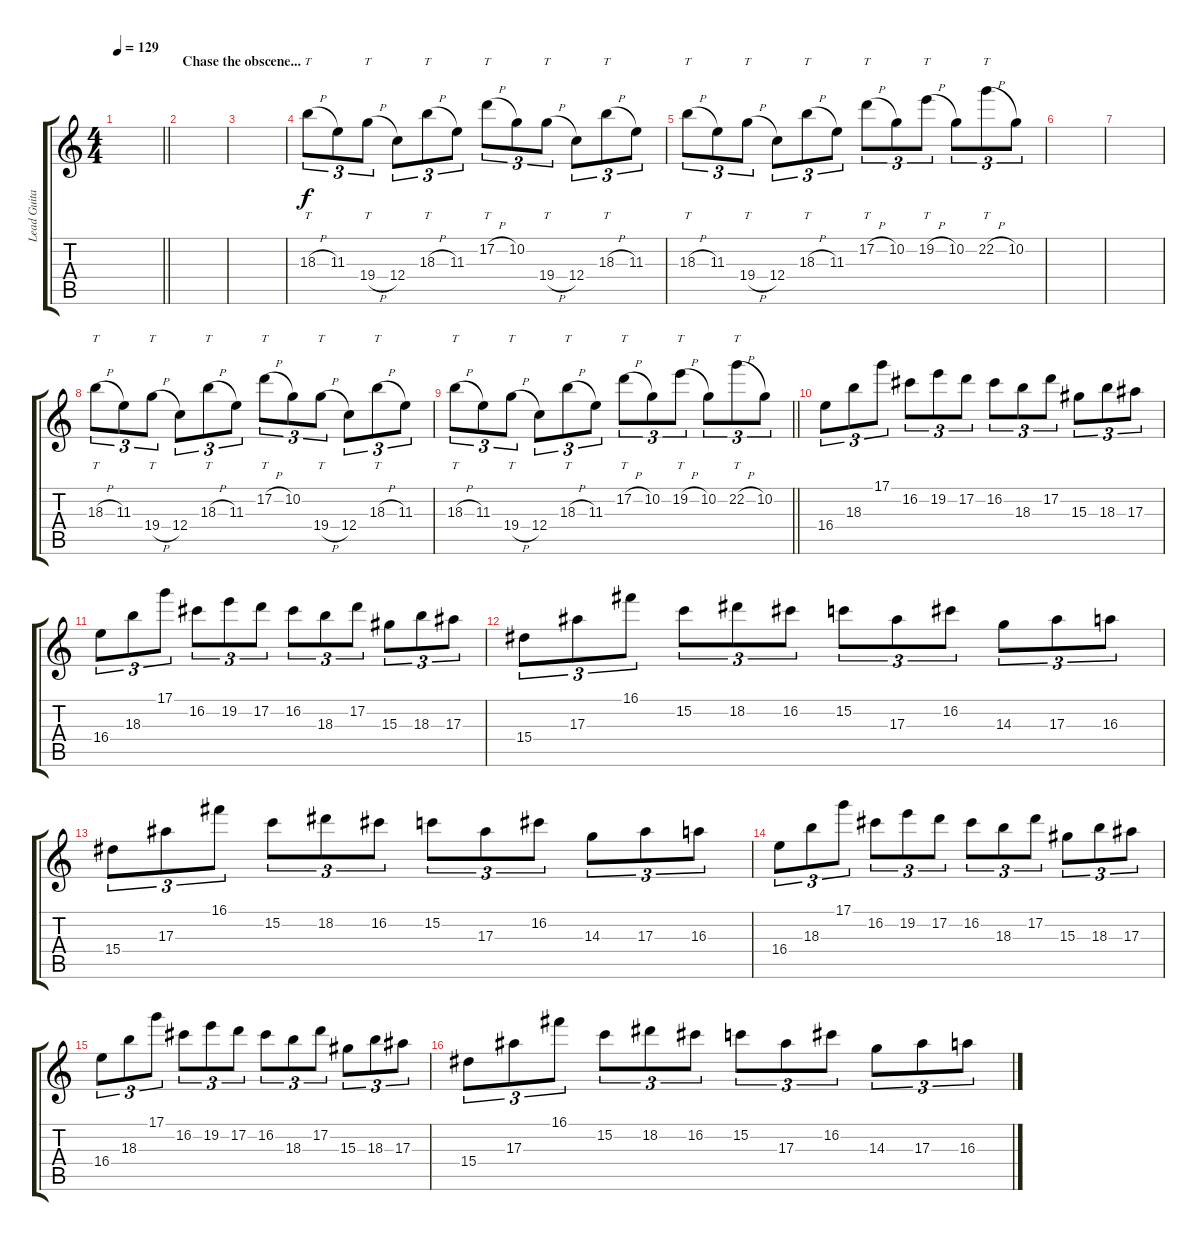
\track ("Lead Guitar 1" "Lead Guita") {instrument distortionguitar}
\staff {score tabs}
\tuning (D4 A3 F3 C3 G2 C2) {hide}
\ts (4 4)
\tempo 129
\clef g2
\barLineRight lightlight
\ks c
|
\section ("" "Chase the obscene...")
|
|
18.3{h}.8{tt tu (3 2)} 11.3.8{tu (3 2)} 19.4{h}.8{tt tu (3 2)} 12.4.8{tu (3 2)} 18.3{h}.8{tt tu (3 2)} 11.3.8{tu (3 2)} 17.2{h}.8{tt tu (3 2)} 10.2.8{tu (3 2)} 19.4{h}.8{tt tu (3 2)} 12.4.8{tu (3 2)} 18.3{h}.8{tt tu (3 2)} 11.3.8{tu (3 2)} |
18.3{h}.8{tt tu (3 2)} 11.3.8{tu (3 2)} 19.4{h}.8{tt tu (3 2)} 12.4.8{tu (3 2)} 18.3{h}.8{tt tu (3 2)} 11.3.8{tu (3 2)} 17.2{h}.8{tt tu (3 2)} 10.2.8{tu (3 2)} 19.2{h}.8{tt tu (3 2)} 10.2.8{tu (3 2)} 22.2{h}.8{tt tu (3 2)} 10.2.8{tu (3 2)} |
|
|
18.3{h}.8{tt tu (3 2)} 11.3.8{tu (3 2)} 19.4{h}.8{tt tu (3 2)} 12.4.8{tu (3 2)} 18.3{h}.8{tt tu (3 2)} 11.3.8{tu (3 2)} 17.2{h}.8{tt tu (3 2)} 10.2.8{tu (3 2)} 19.4{h}.8{tt tu (3 2)} 12.4.8{tu (3 2)} 18.3{h}.8{tt tu (3 2)} 11.3.8{tu (3 2)} |
\barLineRight lightlight
18.3{h}.8{tt tu (3 2)} 11.3.8{tu (3 2)} 19.4{h}.8{tt tu (3 2)} 12.4.8{tu (3 2)} 18.3{h}.8{tt tu (3 2)} 11.3.8{tu (3 2)} 17.2{h}.8{tt tu (3 2)} 10.2.8{tu (3 2)} 19.2{h}.8{tt tu (3 2)} 10.2.8{tu (3 2)} 22.2{h}.8{tt tu (3 2)} 10.2.8{tu (3 2)} |
\section ("" "")
16.4.8{tu (3 2) volume 12} 18.3.8{tu (3 2)} 17.1.8{tu (3 2)} 16.2.8{tu (3 2)} 19.2.8{tu (3 2)} 17.2.8{tu (3 2)} 16.2.8{tu (3 2)} 18.3.8{tu (3 2)} 17.2.8{tu (3 2)} 15.3.8{tu (3 2)} 18.3.8{tu (3 2)} 17.3.8{tu (3 2)} |
16.4.8{tu (3 2)} 18.3.8{tu (3 2)} 17.1.8{tu (3 2)} 16.2.8{tu (3 2)} 19.2.8{tu (3 2)} 17.2.8{tu (3 2)} 16.2.8{tu (3 2)} 18.3.8{tu (3 2)} 17.2.8{tu (3 2)} 15.3.8{tu (3 2)} 18.3.8{tu (3 2)} 17.3.8{tu (3 2)} |
15.4.8{tu (3 2)} 17.3.8{tu (3 2)} 16.1.8{tu (3 2)} 15.2.8{tu (3 2)} 18.2.8{tu (3 2)} 16.2.8{tu (3 2)} 15.2.8{tu (3 2)} 17.3.8{tu (3 2)} 16.2.8{tu (3 2)} 14.3.8{tu (3 2)} 17.3.8{tu (3 2)} 16.3.8{tu (3 2)} |
15.4.8{tu (3 2)} 17.3.8{tu (3 2)} 16.1.8{tu (3 2)} 15.2.8{tu (3 2)} 18.2.8{tu (3 2)} 16.2.8{tu (3 2)} 15.2.8{tu (3 2)} 17.3.8{tu (3 2)} 16.2.8{tu (3 2)} 14.3.8{tu (3 2)} 17.3.8{tu (3 2)} 16.3.8{tu (3 2)} |
16.4.8{tu (3 2)} 18.3.8{tu (3 2)} 17.1.8{tu (3 2)} 16.2.8{tu (3 2)} 19.2.8{tu (3 2)} 17.2.8{tu (3 2)} 16.2.8{tu (3 2)} 18.3.8{tu (3 2)} 17.2.8{tu (3 2)} 15.3.8{tu (3 2)} 18.3.8{tu (3 2)} 17.3.8{tu (3 2)} |
16.4.8{tu (3 2)} 18.3.8{tu (3 2)} 17.1.8{tu (3 2)} 16.2.8{tu (3 2)} 19.2.8{tu (3 2)} 17.2.8{tu (3 2)} 16.2.8{tu (3 2)} 18.3.8{tu (3 2)} 17.2.8{tu (3 2)} 15.3.8{tu (3 2)} 18.3.8{tu (3 2)} 17.3.8{tu (3 2)} |
15.4.8{tu (3 2)} 17.3.8{tu (3 2)} 16.1.8{tu (3 2)} 15.2.8{tu (3 2)} 18.2.8{tu (3 2)} 16.2.8{tu (3 2)} 15.2.8{tu (3 2)} 17.3.8{tu (3 2)} 16.2.8{tu (3 2)} 14.3.8{tu (3 2)} 17.3.8{tu (3 2)} 16.3.8{tu (3 2)}
